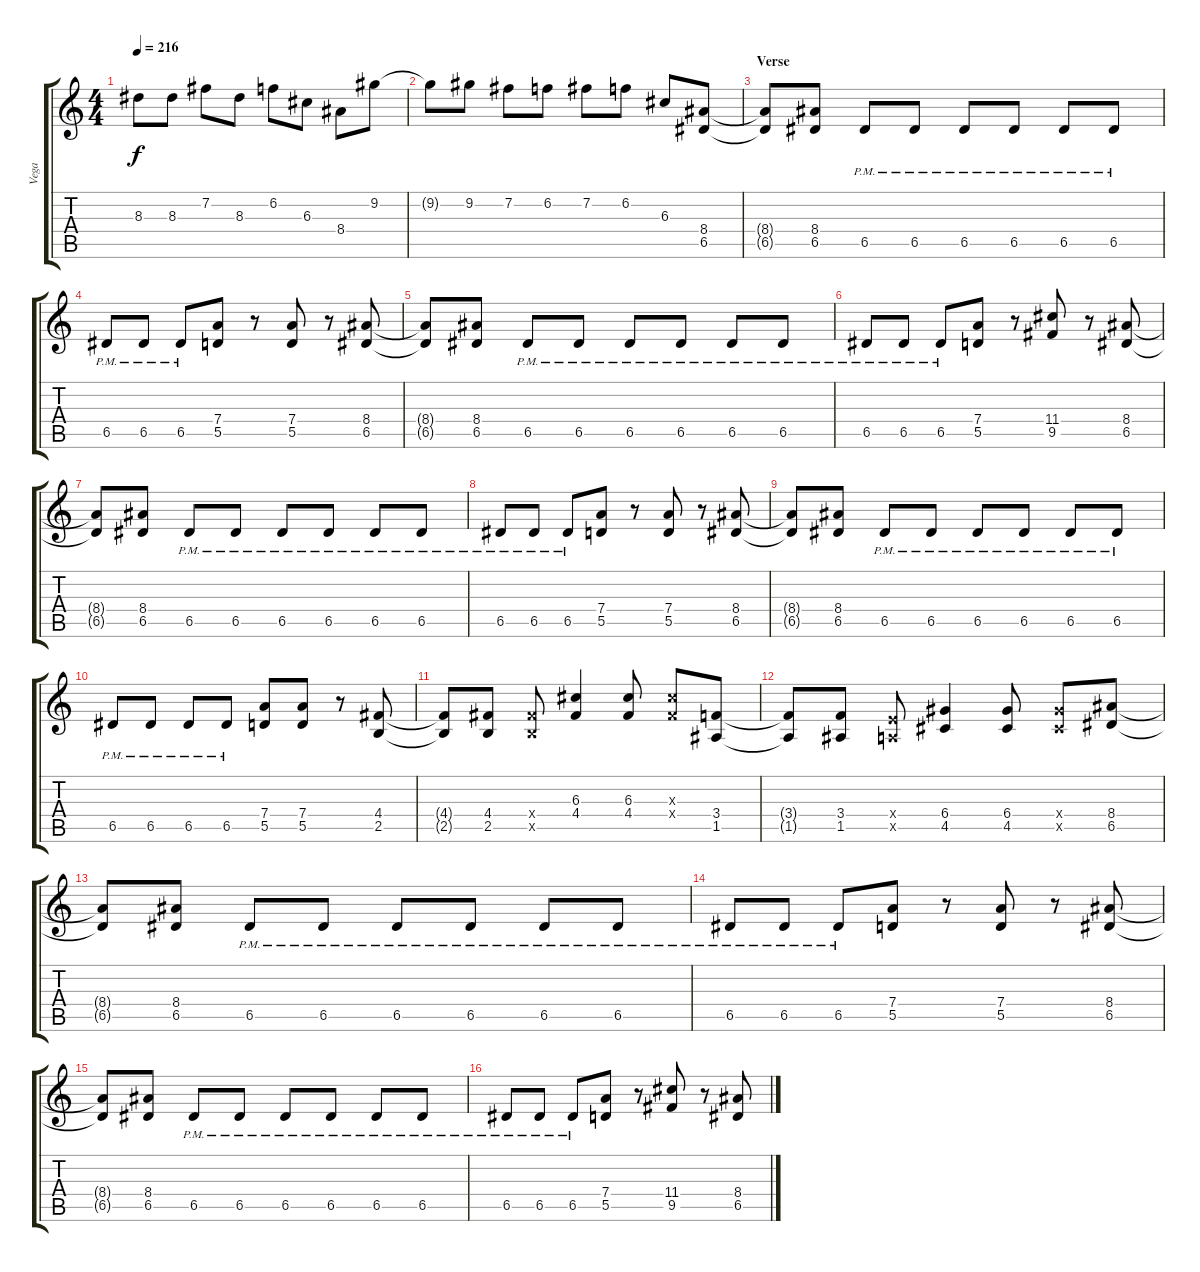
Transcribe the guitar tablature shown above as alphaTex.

\track ("Vega" "Vega") {instrument overdrivenguitar}
\staff {score tabs}
\tuning (E4 B3 G3 D3 A2 E2) {hide}
\ts (4 4)
\tempo 216
\clef g2
\ks c
8.3{t}.8{dy f} 8.3.8 7.2.8 8.3.8 6.2.8 6.3.8 8.4.8 9.2.8 |
9.2{t}.8 9.2.8 7.2.8 6.2.8 7.2.8 6.2.8 6.3.8 (8.4 6.5).8 |
\section ("" "Verse")
(8.4{t} 6.5{t}).8 (8.4 6.5).8 6.5{pm}.8 6.5{pm}.8 6.5{pm}.8 6.5{pm}.8 6.5{pm}.8 6.5{pm}.8 |
6.5{pm}.8 6.5{pm}.8 6.5{pm}.8 (7.4 5.5).8 r.8 (7.4 5.5).8 r.8 (8.4 6.5).8 |
(8.4{t} 6.5{t}).8 (8.4 6.5).8 6.5{pm}.8 6.5{pm}.8 6.5{pm}.8 6.5{pm}.8 6.5{pm}.8 6.5{pm}.8 |
6.5{pm}.8 6.5{pm}.8 6.5{pm}.8 (7.4 5.5).8 r.8 (11.4 9.5).8 r.8 (8.4 6.5).8 |
(8.4{t} 6.5{t}).8 (8.4 6.5).8 6.5{pm}.8 6.5{pm}.8 6.5{pm}.8 6.5{pm}.8 6.5{pm}.8 6.5{pm}.8 |
6.5{pm}.8 6.5{pm}.8 6.5{pm}.8 (7.4 5.5).8 r.8 (7.4 5.5).8 r.8 (8.4 6.5).8 |
(8.4{t} 6.5{t}).8 (8.4 6.5).8 6.5{pm}.8 6.5{pm}.8 6.5{pm}.8 6.5{pm}.8 6.5{pm}.8 6.5{pm}.8 |
6.5{pm}.8 6.5{pm}.8 6.5{pm}.8 6.5{pm}.8 (7.4 5.5).8 (7.4 5.5).8 r.8 (4.4 2.5).8 |
(4.4{t} 2.5{t}).8 (4.4 2.5).8 (4.4{x} 2.5{x}).8 (6.3 4.4).4 (6.3 4.4).8 (6.3{x} 4.4{x}).8 (3.4 1.5).8 |
(3.4{t} 1.5{t}).8 (3.4 1.5).8 (2.4{x} 0.5{x}).8 (6.4 4.5).4 (6.4 4.5).8 (6.4{x} 4.5{x}).8 (8.4 6.5).8 |
(8.4{t} 6.5{t}).8 (8.4 6.5).8 6.5{pm}.8 6.5{pm}.8 6.5{pm}.8 6.5{pm}.8 6.5{pm}.8 6.5{pm}.8 |
6.5{pm}.8 6.5{pm}.8 6.5{pm}.8 (7.4 5.5).8 r.8 (7.4 5.5).8 r.8 (8.4 6.5).8 |
(8.4{t} 6.5{t}).8 (8.4 6.5).8 6.5{pm}.8 6.5{pm}.8 6.5{pm}.8 6.5{pm}.8 6.5{pm}.8 6.5{pm}.8 |
6.5{pm}.8 6.5{pm}.8 6.5{pm}.8 (7.4 5.5).8 r.8 (11.4 9.5).8 r.8 (8.4 6.5).8
